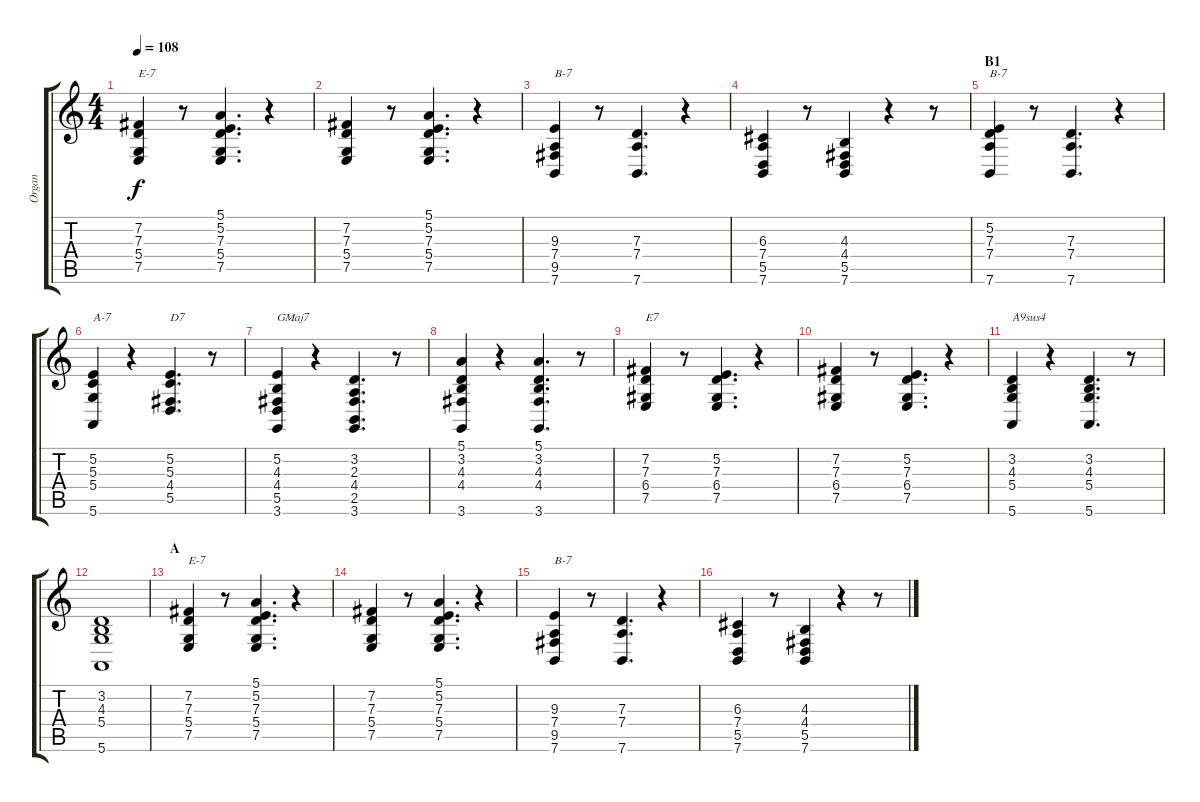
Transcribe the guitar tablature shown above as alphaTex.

\track ("Organ" "Organ") {instrument drawbarorgan}
\staff {score tabs}
\tuning (E4 B3 G3 D3 A2 E2) {hide}
\ts (4 4)
\tempo 108
\clef g2
\ks c
(7.2 7.3 5.4 7.5).4{txt "E-7" dy f} r.8 (5.1 5.2 7.3 5.4 7.5).4{d} r.4 |
(7.2 7.3 5.4 7.5).4 r.8 (5.1 5.2 7.3 5.4 7.5).4{d} r.4 |
(9.3 7.4 9.5 7.6).4{txt "B-7"} r.8 (7.3 7.4 7.6).4{d} r.4 |
(6.3 7.4 5.5 7.6).4 r.8 (4.3 4.4 5.5 7.6).4 r.4 r.8 |
\section ("" "B1")
(5.2 7.3 7.4 7.6).4{txt "B-7"} r.8 (7.3 7.4 7.6).4{d} r.4 |
(5.2 5.3 5.4 5.6).4{txt "A-7"} r.4 (5.2 5.3 4.4 5.5).4{d txt "D7"} r.8 |
(5.2 4.3 4.4 5.5 3.6).4{txt "GMaj7"} r.4 (3.2 2.3 4.4 2.5 3.6).4{d} r.8 |
(5.1 3.2 4.3 4.4 3.6).4 r.4 (5.1 3.2 4.3 4.4 3.6).4{d} r.8 |
(7.2 7.3 6.4 7.5).4{txt "E7"} r.8 (5.2 7.3 6.4 7.5).4{d} r.4 |
(7.2 7.3 6.4 7.5).4 r.8 (5.2 7.3 6.4 7.5).4{d} r.4 |
(3.2 4.3 5.4 5.6).4{txt "A9sus4"} r.4 (3.2 4.3 5.4 5.6).4{d} r.8 |
(3.2 4.3 5.4 5.6).1 |
\section ("" "A")
(7.2 7.3 5.4 7.5).4{txt "E-7"} r.8 (5.1 5.2 7.3 5.4 7.5).4{d} r.4 |
(7.2 7.3 5.4 7.5).4 r.8 (5.1 5.2 7.3 5.4 7.5).4{d} r.4 |
(9.3 7.4 9.5 7.6).4{txt "B-7"} r.8 (7.3 7.4 7.6).4{d} r.4 |
(6.3 7.4 5.5 7.6).4 r.8 (4.3 4.4 5.5 7.6).4 r.4 r.8
